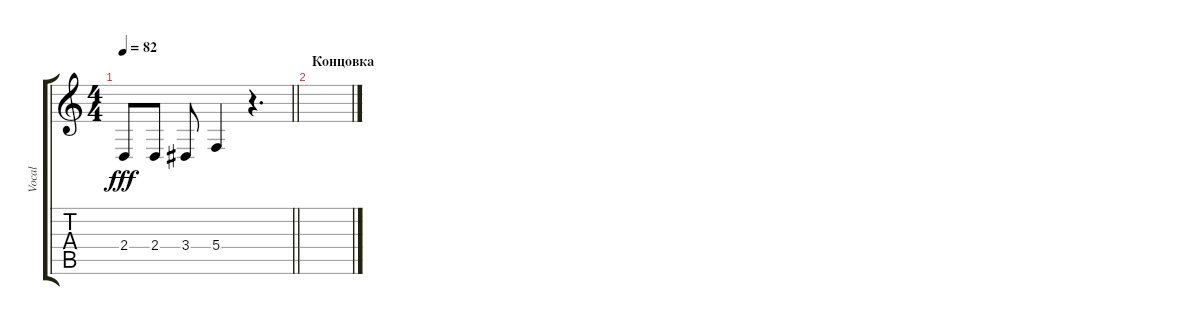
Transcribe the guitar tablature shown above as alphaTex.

\track ("Vocal" "Vocal") {instrument oboe}
\staff {score tabs}
\tuning (D4 A3 F3 C3 G2 C2) {hide}
\ts (4 4)
\tempo 82
\clef g2
\barLineRight lightlight
\ks c
2.4{t}.8{dy fff} 2.4.8 3.4.8 5.4.4 r.4{d} |
\section ("" "Концовка")
